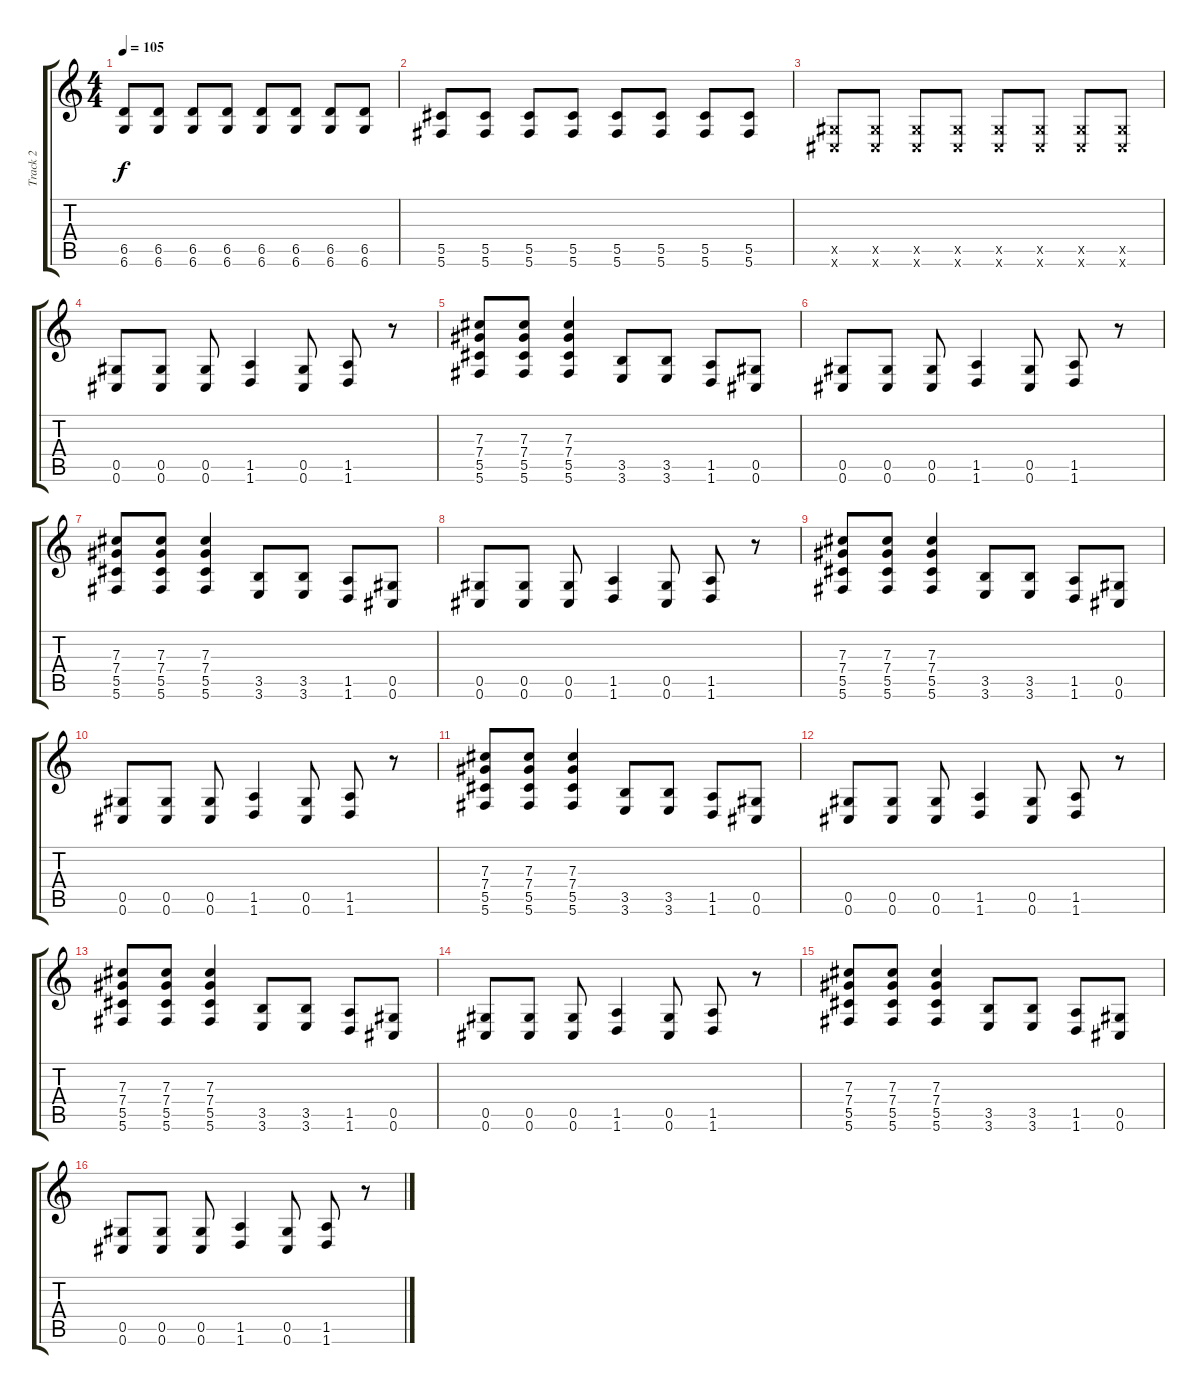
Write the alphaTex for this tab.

\track ("Track 2" "Track 2") {instrument distortionguitar}
\staff {score tabs}
\tuning (Eb4 Bb3 Gb3 Db3 Ab2 Db2) {hide}
\ts (4 4)
\tempo 105
\clef g2
\ks c
(6.5 6.6).8{dy f} (6.5 6.6).8 (6.5 6.6).8 (6.5 6.6).8 (6.5 6.6).8 (6.5 6.6).8 (6.5 6.6).8 (6.5 6.6).8 |
(5.5 5.6).8 (5.5 5.6).8 (5.5 5.6).8 (5.5 5.6).8 (5.5 5.6).8 (5.5 5.6).8 (5.5 5.6).8 (5.5 5.6).8 |
(0.5{x} 0.6{x}).8 (0.5{x} 0.6{x}).8 (0.5{x} 0.6{x}).8 (0.5{x} 0.6{x}).8 (0.5{x} 0.6{x}).8 (0.5{x} 0.6{x}).8 (0.5{x} 0.6{x}).8 (0.5{x} 0.6{x}).8 |
(0.5 0.6).8 (0.5 0.6).8 (0.5 0.6).8 (1.5 1.6).4 (0.5 0.6).8 (1.5 1.6).8 r.8 |
(7.3 7.4 5.5 5.6).8 (7.3 7.4 5.5 5.6).8 (7.3 7.4 5.5 5.6).4 (3.5 3.6).8 (3.5 3.6).8 (1.5 1.6).8 (0.5 0.6).8 |
(0.5 0.6).8 (0.5 0.6).8 (0.5 0.6).8 (1.5 1.6).4 (0.5 0.6).8 (1.5 1.6).8 r.8 |
(7.3 7.4 5.5 5.6).8 (7.3 7.4 5.5 5.6).8 (7.3 7.4 5.5 5.6).4 (3.5 3.6).8 (3.5 3.6).8 (1.5 1.6).8 (0.5 0.6).8 |
(0.5 0.6).8 (0.5 0.6).8 (0.5 0.6).8 (1.5 1.6).4 (0.5 0.6).8 (1.5 1.6).8 r.8 |
(7.3 7.4 5.5 5.6).8 (7.3 7.4 5.5 5.6).8 (7.3 7.4 5.5 5.6).4 (3.5 3.6).8 (3.5 3.6).8 (1.5 1.6).8 (0.5 0.6).8 |
(0.5 0.6).8 (0.5 0.6).8 (0.5 0.6).8 (1.5 1.6).4 (0.5 0.6).8 (1.5 1.6).8 r.8 |
(7.3 7.4 5.5 5.6).8 (7.3 7.4 5.5 5.6).8 (7.3 7.4 5.5 5.6).4 (3.5 3.6).8 (3.5 3.6).8 (1.5 1.6).8 (0.5 0.6).8 |
(0.5 0.6).8 (0.5 0.6).8 (0.5 0.6).8 (1.5 1.6).4 (0.5 0.6).8 (1.5 1.6).8 r.8 |
(7.3 7.4 5.5 5.6).8 (7.3 7.4 5.5 5.6).8 (7.3 7.4 5.5 5.6).4 (3.5 3.6).8 (3.5 3.6).8 (1.5 1.6).8 (0.5 0.6).8 |
(0.5 0.6).8 (0.5 0.6).8 (0.5 0.6).8 (1.5 1.6).4 (0.5 0.6).8 (1.5 1.6).8 r.8 |
(7.3 7.4 5.5 5.6).8 (7.3 7.4 5.5 5.6).8 (7.3 7.4 5.5 5.6).4 (3.5 3.6).8 (3.5 3.6).8 (1.5 1.6).8 (0.5 0.6).8 |
(0.5 0.6).8 (0.5 0.6).8 (0.5 0.6).8 (1.5 1.6).4 (0.5 0.6).8 (1.5 1.6).8 r.8
